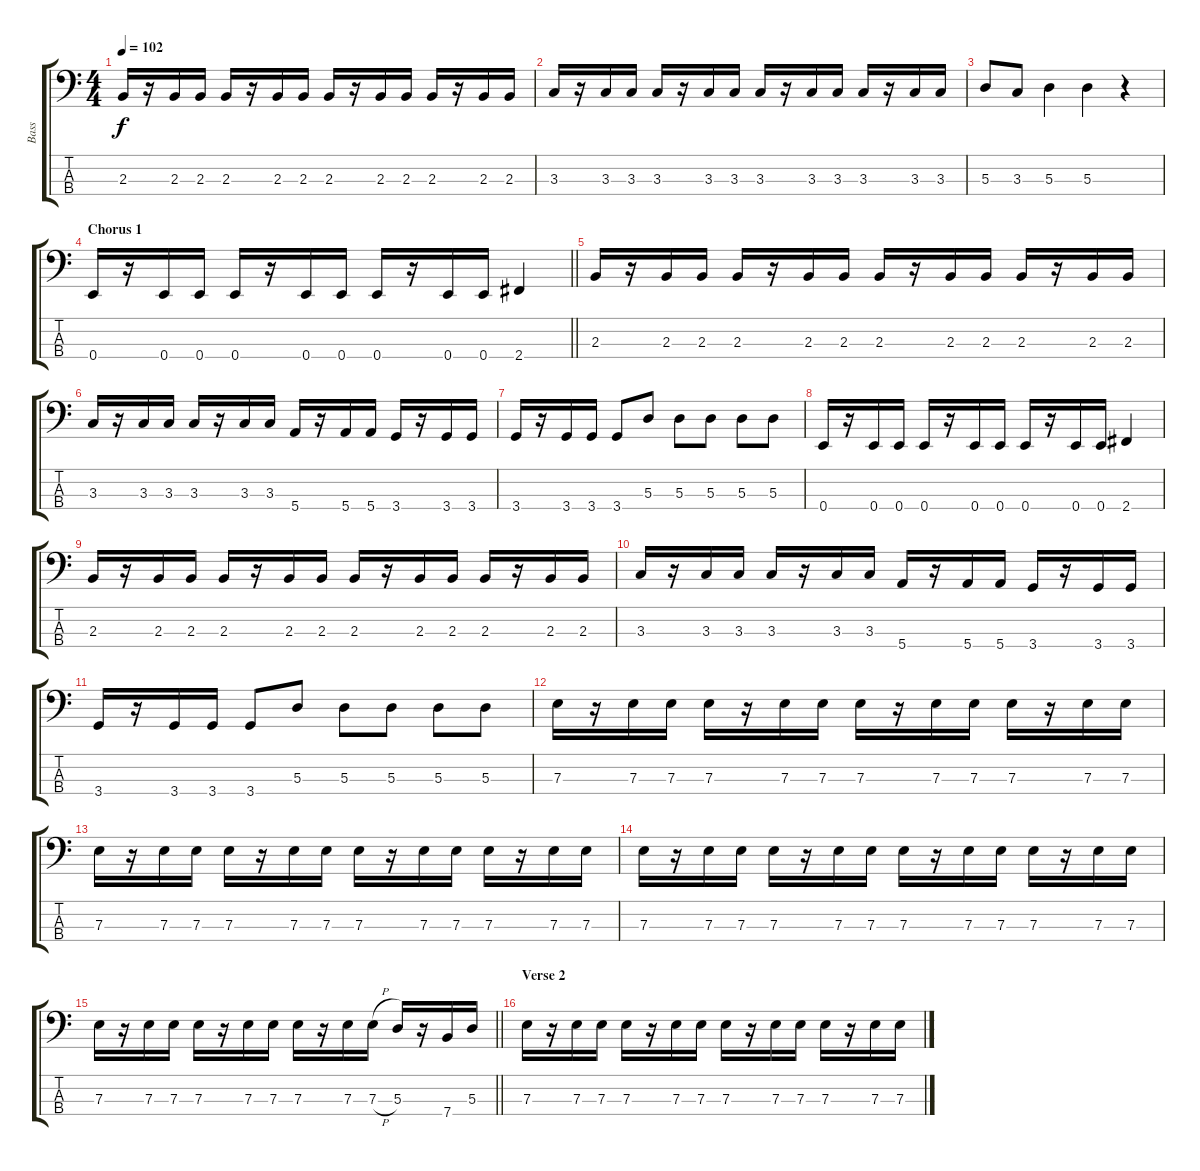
\track ("Bass" "Bass") {instrument electricbasspick}
\staff {score tabs}
\tuning (G2 D2 A1 E1) {hide}
\ts (4 4)
\tempo 102
\clef f4
\ks c
2.3.16{dy f} r.16 2.3.16 2.3.16 2.3.16 r.16 2.3.16 2.3.16 2.3.16 r.16 2.3.16 2.3.16 2.3.16 r.16 2.3.16 2.3.16 |
3.3.16 r.16 3.3.16 3.3.16 3.3.16 r.16 3.3.16 3.3.16 3.3.16 r.16 3.3.16 3.3.16 3.3.16 r.16 3.3.16 3.3.16 |
5.3.8 3.3.8 5.3.4 5.3.4 r.4 |
\section ("" "Chorus 1")
\barLineRight lightlight
0.4.16 r.16 0.4.16 0.4.16 0.4.16 r.16 0.4.16 0.4.16 0.4.16 r.16 0.4.16 0.4.16 2.4.4 |
2.3.16 r.16 2.3.16 2.3.16 2.3.16 r.16 2.3.16 2.3.16 2.3.16 r.16 2.3.16 2.3.16 2.3.16 r.16 2.3.16 2.3.16 |
3.3.16 r.16 3.3.16 3.3.16 3.3.16 r.16 3.3.16 3.3.16 5.4.16 r.16 5.4.16 5.4.16 3.4.16 r.16 3.4.16 3.4.16 |
3.4.16 r.16 3.4.16 3.4.16 3.4.8 5.3.8 5.3.8 5.3.8 5.3.8 5.3.8 |
0.4.16 r.16 0.4.16 0.4.16 0.4.16 r.16 0.4.16 0.4.16 0.4.16 r.16 0.4.16 0.4.16 2.4.4 |
2.3.16 r.16 2.3.16 2.3.16 2.3.16 r.16 2.3.16 2.3.16 2.3.16 r.16 2.3.16 2.3.16 2.3.16 r.16 2.3.16 2.3.16 |
3.3.16 r.16 3.3.16 3.3.16 3.3.16 r.16 3.3.16 3.3.16 5.4.16 r.16 5.4.16 5.4.16 3.4.16 r.16 3.4.16 3.4.16 |
3.4.16 r.16 3.4.16 3.4.16 3.4.8 5.3.8 5.3.8 5.3.8 5.3.8 5.3.8 |
7.3.16 r.16 7.3.16 7.3.16 7.3.16 r.16 7.3.16 7.3.16 7.3.16 r.16 7.3.16 7.3.16 7.3.16 r.16 7.3.16 7.3.16 |
7.3.16 r.16 7.3.16 7.3.16 7.3.16 r.16 7.3.16 7.3.16 7.3.16 r.16 7.3.16 7.3.16 7.3.16 r.16 7.3.16 7.3.16 |
7.3.16 r.16 7.3.16 7.3.16 7.3.16 r.16 7.3.16 7.3.16 7.3.16 r.16 7.3.16 7.3.16 7.3.16 r.16 7.3.16 7.3.16 |
\barLineRight lightlight
7.3.16 r.16 7.3.16 7.3.16 7.3.16 r.16 7.3.16 7.3.16 7.3.16 r.16 7.3.16 7.3{h}.16 5.3.16 r.16 7.4.16 5.3.16 |
\section ("" "Verse 2")
7.3.16 r.16 7.3.16 7.3.16 7.3.16 r.16 7.3.16 7.3.16 7.3.16 r.16 7.3.16 7.3.16 7.3.16 r.16 7.3.16 7.3.16
